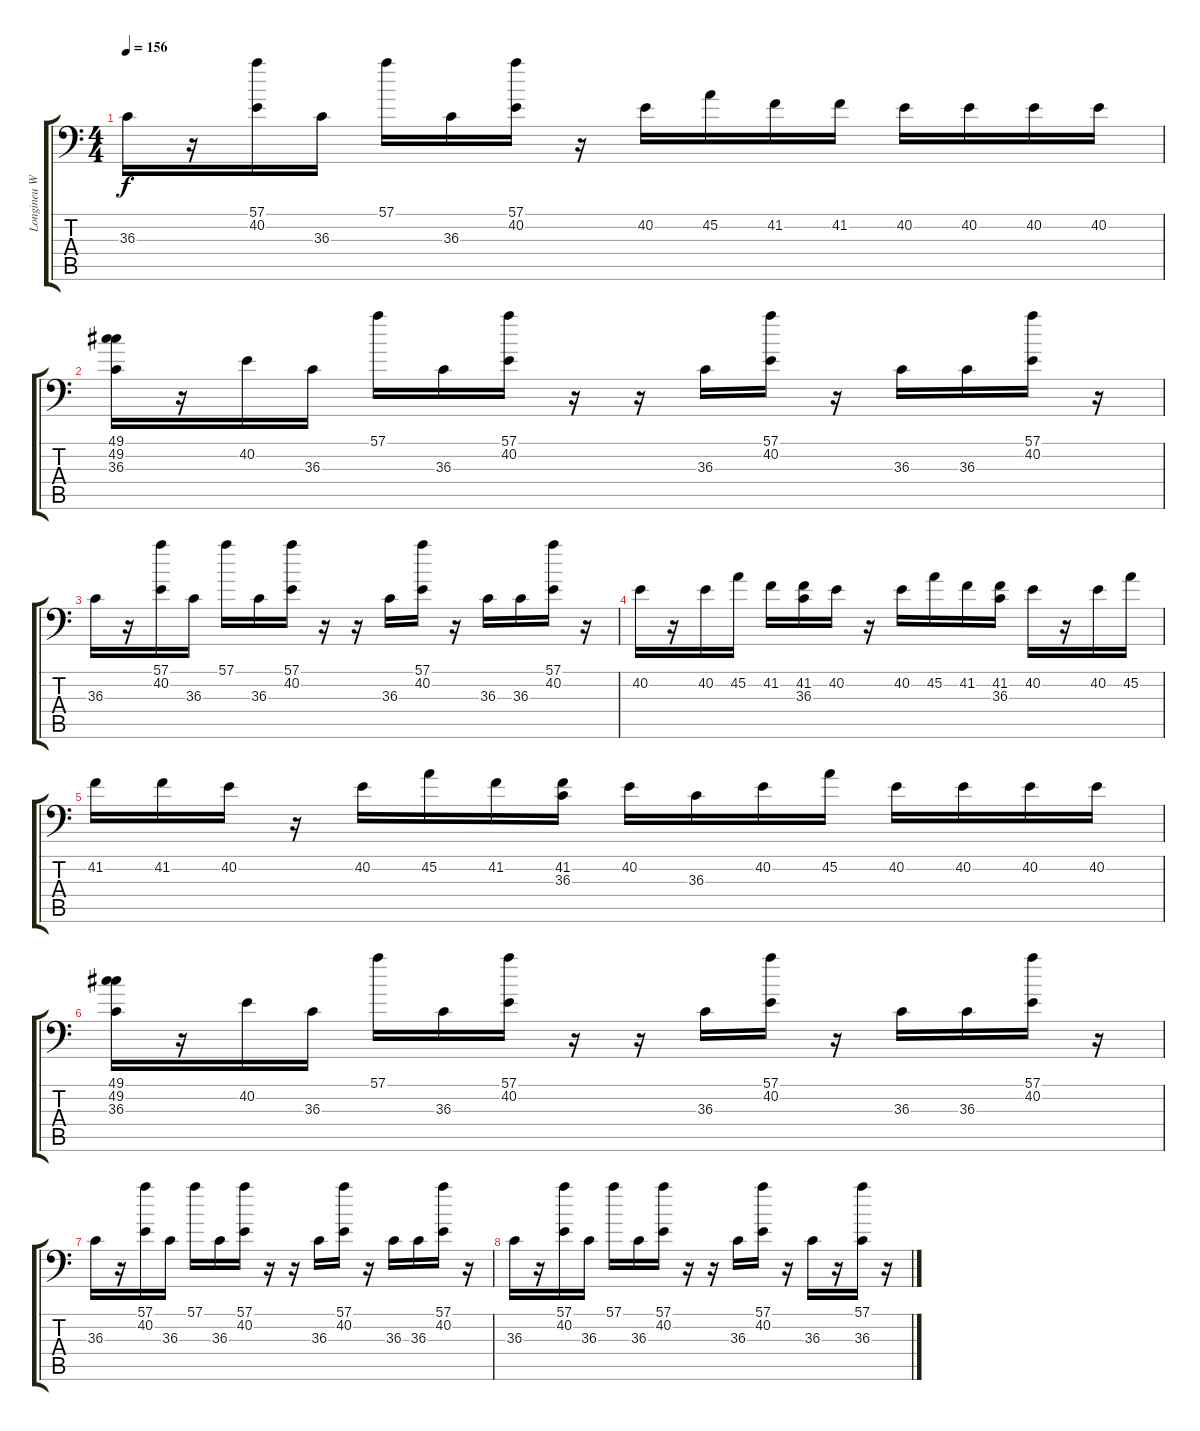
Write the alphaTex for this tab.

\track ("Longineu W. Parsons III" "Longineu W") {instrument acousticgrandpiano}
\staff {score tabs}
\tuning (C-1 C-1 C-1 C-1 C-1 C-1) {hide}
\ts (4 4)
\tempo 156
\clef f4
\ks c
36.3.16{dy f} r.16 (57.1 40.2).16 36.3.16 57.1.16 36.3.16 (57.1 40.2).16 r.16 40.2.16 45.2.16 41.2.16 41.2.16 40.2.16 40.2.16 40.2.16 40.2.16 |
(49.1 49.2 36.3).16 r.16 40.2.16 36.3.16 57.1.16 36.3.16 (57.1 40.2).16 r.16 r.16 36.3.16 (57.1 40.2).16 r.16 36.3.16 36.3.16 (57.1 40.2).16 r.16 |
36.3.16 r.16 (57.1 40.2).16 36.3.16 57.1.16 36.3.16 (57.1 40.2).16 r.16 r.16 36.3.16 (57.1 40.2).16 r.16 36.3.16 36.3.16 (57.1 40.2).16 r.16 |
40.2.16 r.16 40.2.16 45.2.16 41.2.16 (41.2 36.3).16 40.2.16 r.16 40.2.16 45.2.16 41.2.16 (41.2 36.3).16 40.2.16 r.16 40.2.16 45.2.16 |
41.2.16 41.2.16 40.2.16 r.16 40.2.16 45.2.16 41.2.16 (41.2 36.3).16 40.2.16 36.3.16 40.2.16 45.2.16 40.2.16 40.2.16 40.2.16 40.2.16 |
(49.1 49.2 36.3).16 r.16 40.2.16 36.3.16 57.1.16 36.3.16 (57.1 40.2).16 r.16 r.16 36.3.16 (57.1 40.2).16 r.16 36.3.16 36.3.16 (57.1 40.2).16 r.16 |
36.3.16 r.16 (57.1 40.2).16 36.3.16 57.1.16 36.3.16 (57.1 40.2).16 r.16 r.16 36.3.16 (57.1 40.2).16 r.16 36.3.16 36.3.16 (57.1 40.2).16 r.16 |
36.3.16 r.16 (57.1 40.2).16 36.3.16 57.1.16 36.3.16 (57.1 40.2).16 r.16 r.16 36.3.16 (57.1 40.2).16 r.16 36.3.16 r.16 (57.1 36.3).16 r.16
